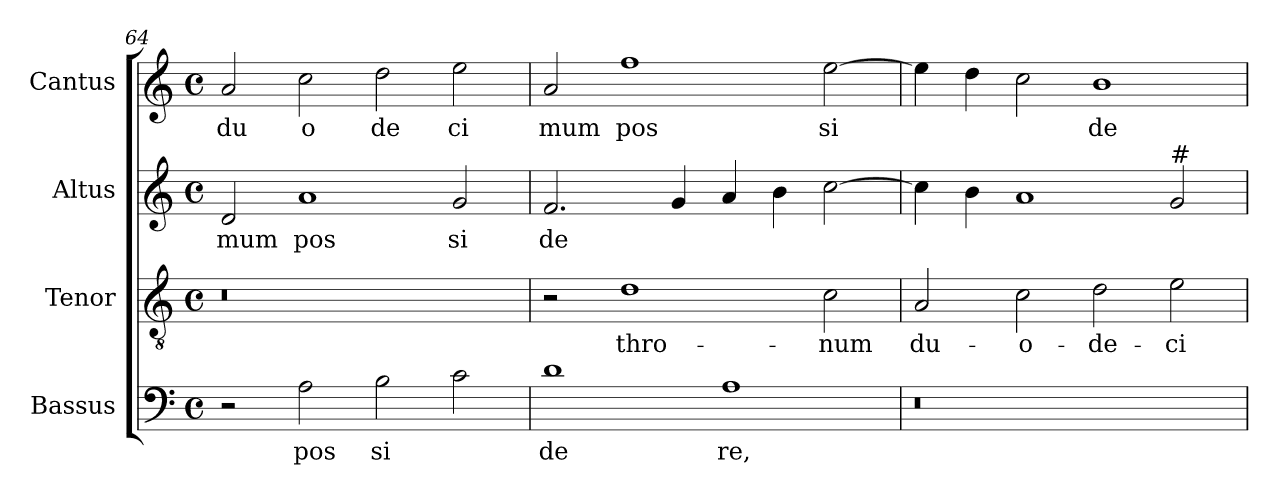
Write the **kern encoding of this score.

**kern	**text	**kern	**text	**kern	**text	**kern	**text
*part4	*part4	*part3	*part3	*part2	*part2	*part1	*part1
*staff4	*staff4	*staff3	*staff3	*staff2	*staff2	*staff1	*staff1
*I"Bassus	*	*I"Tenor	*	*I"Altus	*	*I"Cantus	*
*clefF4	*	*clefGv2	*	*clefG2	*	*clefG2	*
*	*	*	*	*k[]	*	*k[]	*
*	*	*	*	*C:	*	*C:	*
*M4/4	*	*M4/4	*	*M4/4	*	*M4/4	*
*met(c)	*	*met(c)	*	*met(c)	*	*met(c)	*
=64	=64	=64	=64	=64	=64	=64	=64
!	!	!	!	!	!LO:LY:b:cj	!	!LO:LY:b:cj
2r	.	0r	.	2d/	mum	2a/	du
!	!LO:LY:b:cj	!	!	!	!LO:LY:b:cj	!	!LO:LY:b:cj
2A\	pos	.	.	1a	pos	2cc\	o
!	!LO:LY:b:cj	!	!	!	!	!	!LO:LY:b:cj
2B\	si	.	.	.	.	2dd\	de
!	!	!	!	!	!LO:LY:b:cj	!	!LO:LY:b:cj
2c\	.	.	.	2g/	si	2ee\	ci
=65	=65	=65	=65	=65	=65	=65	=65
!	!LO:LY:b:cj	!	!	!	!LO:LY:b:cj	!	!LO:LY:b:cj
1d	de	2r	.	2.f/	de	2a/	mum
!	!	!	!LO:LY:b:cj	!	!	!	!LO:LY:b:cj
.	.	1d	thro-	.	.	1ff	pos
.	.	.	.	4g/	.	.	.
!	!LO:LY:b:cj	!	!	!	!	!	!
1A	re,	.	.	4a/	.	.	.
.	.	.	.	4b\	.	.	.
!	!	!	!LO:LY:b:cj	!	!	!	!LO:LY:b:cj
.	.	2c\	-num	[>2cc\	.	[>2ee\	si
=66	=66	=66	=66	=66	=66	=66	=66
!	!	!	!LO:LY:b:cj	!	!	!	!
0r	.	2A/	du-	4cc\]	.	4ee\]	.
.	.	.	.	4b\	.	4dd\	.
!	!	!	!LO:LY:b:cj	!	!	!	!
.	.	2c\	-o-	1a	.	2cc\	.
!	!	!	!LO:LY:b:cj	!	!	!	!LO:LY:b:cj
.	.	2d\	-de-	.	.	1b	de
!	!	!	!	!LO:TX:a:t=#	!	!	!
!	!	!	!LO:LY:b:cj	!	!	!	!
.	.	2e\	-ci-	2g/	.	.	.
=	=	=	=	=	=	=	=
*-	*-	*-	*-	*-	*-	*-	*-
